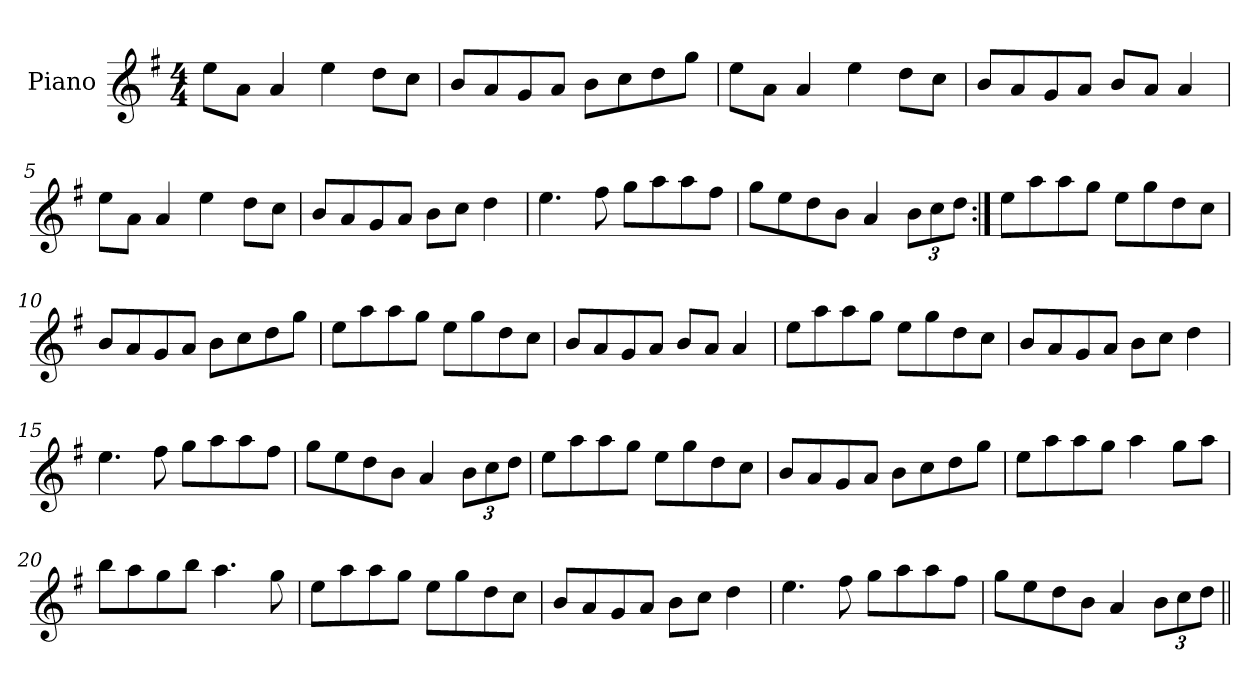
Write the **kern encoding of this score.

**kern
*part1
*staff1
*I"Piano
*I'Pno
*clefG2
*k[f#]
*A:dor
*M4/4
=1
8ee\L
8a\J
4a/
4ee\
8dd\L
8cc\J
=2
8b/L
8a/
8g/
8a/J
8b\L
8cc\
8dd\
8gg\J
=3
8ee\L
8a\J
4a/
4ee\
8dd\L
8cc\J
=4
8b/L
8a/
8g/
8a/J
8b/L
8a/J
4a/
=5
8ee\L
8a\J
4a/
4ee\
8dd\L
8cc\J
=6
8b/L
8a/
8g/
8a/J
8b\L
8cc\J
4dd\
=7
4.ee\
8ff#\
8gg\L
8aa\
8aa\
8ff#\J
=8
8gg\L
8ee\
8dd\
8b\J
4a/
12b\L
12cc\
12dd\J
=9:|!
8ee\L
8aa\
8aa\
8gg\J
8ee\L
8gg\
8dd\
8cc\J
=10
8b/L
8a/
8g/
8a/J
8b\L
8cc\
8dd\
8gg\J
=11
8ee\L
8aa\
8aa\
8gg\J
8ee\L
8gg\
8dd\
8cc\J
=12
8b/L
8a/
8g/
8a/J
8b/L
8a/J
4a/
=13
8ee\L
8aa\
8aa\
8gg\J
8ee\L
8gg\
8dd\
8cc\J
=14
8b/L
8a/
8g/
8a/J
8b\L
8cc\J
4dd\
=15
4.ee\
8ff#\
8gg\L
8aa\
8aa\
8ff#\J
=16
8gg\L
8ee\
8dd\
8b\J
4a/
12b\L
12cc\
12dd\J
=17
8ee\L
8aa\
8aa\
8gg\J
8ee\L
8gg\
8dd\
8cc\J
=18
8b/L
8a/
8g/
8a/J
8b\L
8cc\
8dd\
8gg\J
=19
8ee\L
8aa\
8aa\
8gg\J
4aa\
8gg\L
8aa\J
=20
8bb\L
8aa\
8gg\
8bb\J
4.aa\
8gg\
=21
8ee\L
8aa\
8aa\
8gg\J
8ee\L
8gg\
8dd\
8cc\J
=22
8b/L
8a/
8g/
8a/J
8b\L
8cc\J
4dd\
=23
4.ee\
8ff#\
8gg\L
8aa\
8aa\
8ff#\J
=24
8gg\L
8ee\
8dd\
8b\J
4a/
12b\L
12cc\
12dd\J
=||
*-
